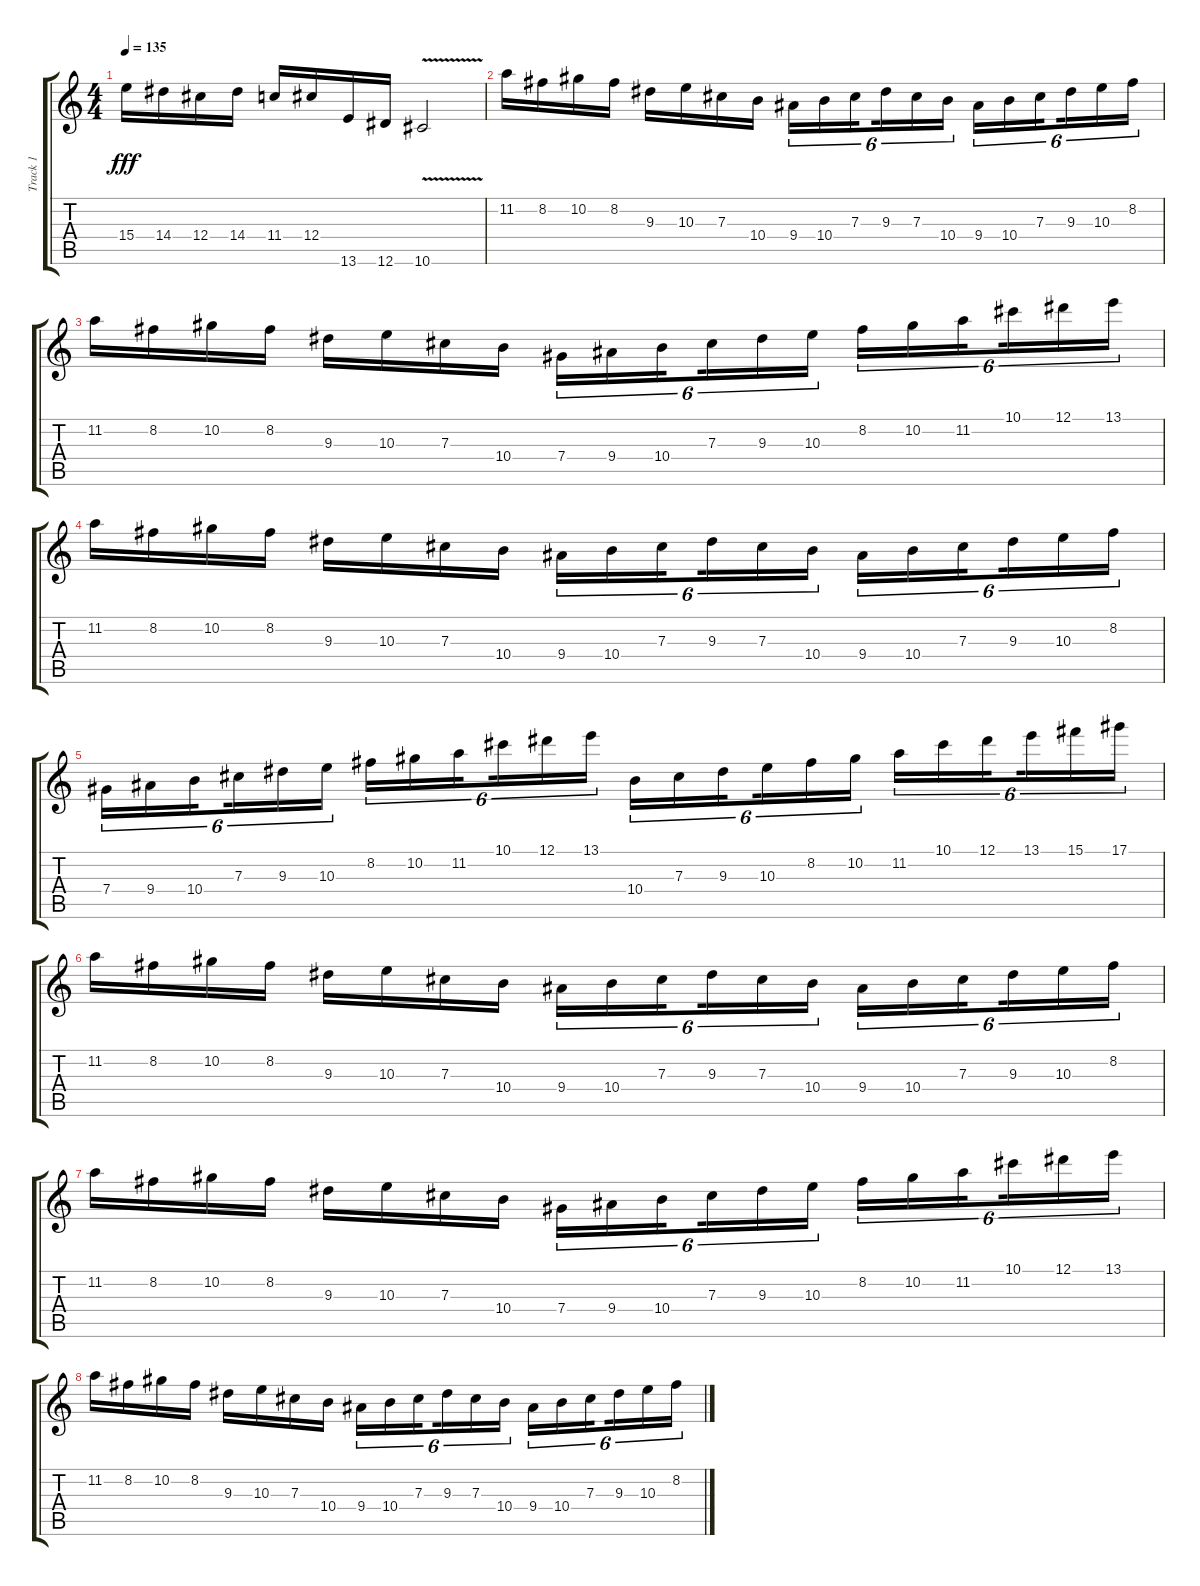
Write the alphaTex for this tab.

\track ("Track 1" "Track 1") {instrument overdrivenguitar}
\staff {score tabs}
\tuning (Eb4 Bb3 Gb3 Db3 Ab2 Eb2) {hide}
\ts (4 4)
\tempo 135
\clef g2
\ks c
15.4.16{dy fff} 14.4.16 12.4.16 14.4.16 11.4.16 12.4.16 13.6.16 12.6.16 10.6{v}.2 |
11.2.16 8.2.16 10.2.16 8.2.16 9.3.16 10.3.16 7.3.16 10.4.16 9.4.16{tu (6 4)} 10.4.16{tu (6 4)} 7.3.16{tu (6 4) beam splitsecondary} 9.3.16{tu (6 4)} 7.3.16{tu (6 4)} 10.4.16{tu (6 4)} 9.4.16{tu (6 4)} 10.4.16{tu (6 4)} 7.3.16{tu (6 4) beam splitsecondary} 9.3.16{tu (6 4)} 10.3.16{tu (6 4)} 8.2.16{tu (6 4)} |
11.2.16 8.2.16 10.2.16 8.2.16 9.3.16 10.3.16 7.3.16 10.4.16 7.4.16{tu (6 4)} 9.4.16{tu (6 4)} 10.4.16{tu (6 4) beam splitsecondary} 7.3.16{tu (6 4)} 9.3.16{tu (6 4)} 10.3.16{tu (6 4)} 8.2.16{tu (6 4)} 10.2.16{tu (6 4)} 11.2.16{tu (6 4) beam splitsecondary} 10.1.16{tu (6 4)} 12.1.16{tu (6 4)} 13.1.16{tu (6 4)} |
11.2.16 8.2.16 10.2.16 8.2.16 9.3.16 10.3.16 7.3.16 10.4.16 9.4.16{tu (6 4)} 10.4.16{tu (6 4)} 7.3.16{tu (6 4) beam splitsecondary} 9.3.16{tu (6 4)} 7.3.16{tu (6 4)} 10.4.16{tu (6 4)} 9.4.16{tu (6 4)} 10.4.16{tu (6 4)} 7.3.16{tu (6 4) beam splitsecondary} 9.3.16{tu (6 4)} 10.3.16{tu (6 4)} 8.2.16{tu (6 4)} |
7.4.16{tu (6 4)} 9.4.16{tu (6 4)} 10.4.16{tu (6 4) beam splitsecondary} 7.3.16{tu (6 4)} 9.3.16{tu (6 4)} 10.3.16{tu (6 4)} 8.2.16{tu (6 4)} 10.2.16{tu (6 4)} 11.2.16{tu (6 4) beam splitsecondary} 10.1.16{tu (6 4)} 12.1.16{tu (6 4)} 13.1.16{tu (6 4)} 10.4.16{tu (6 4)} 7.3.16{tu (6 4)} 9.3.16{tu (6 4) beam splitsecondary} 10.3.16{tu (6 4)} 8.2.16{tu (6 4)} 10.2.16{tu (6 4)} 11.2.16{tu (6 4)} 10.1.16{tu (6 4)} 12.1.16{tu (6 4) beam splitsecondary} 13.1.16{tu (6 4)} 15.1.16{tu (6 4)} 17.1.16{tu (6 4)} |
11.2.16 8.2.16 10.2.16 8.2.16 9.3.16 10.3.16 7.3.16 10.4.16 9.4.16{tu (6 4)} 10.4.16{tu (6 4)} 7.3.16{tu (6 4) beam splitsecondary} 9.3.16{tu (6 4)} 7.3.16{tu (6 4)} 10.4.16{tu (6 4)} 9.4.16{tu (6 4)} 10.4.16{tu (6 4)} 7.3.16{tu (6 4) beam splitsecondary} 9.3.16{tu (6 4)} 10.3.16{tu (6 4)} 8.2.16{tu (6 4)} |
11.2.16 8.2.16 10.2.16 8.2.16 9.3.16 10.3.16 7.3.16 10.4.16 7.4.16{tu (6 4)} 9.4.16{tu (6 4)} 10.4.16{tu (6 4) beam splitsecondary} 7.3.16{tu (6 4)} 9.3.16{tu (6 4)} 10.3.16{tu (6 4)} 8.2.16{tu (6 4)} 10.2.16{tu (6 4)} 11.2.16{tu (6 4) beam splitsecondary} 10.1.16{tu (6 4)} 12.1.16{tu (6 4)} 13.1.16{tu (6 4)} |
11.2.16 8.2.16 10.2.16 8.2.16 9.3.16 10.3.16 7.3.16 10.4.16 9.4.16{tu (6 4)} 10.4.16{tu (6 4)} 7.3.16{tu (6 4) beam splitsecondary} 9.3.16{tu (6 4)} 7.3.16{tu (6 4)} 10.4.16{tu (6 4)} 9.4.16{tu (6 4)} 10.4.16{tu (6 4)} 7.3.16{tu (6 4) beam splitsecondary} 9.3.16{tu (6 4)} 10.3.16{tu (6 4)} 8.2.16{tu (6 4)}
